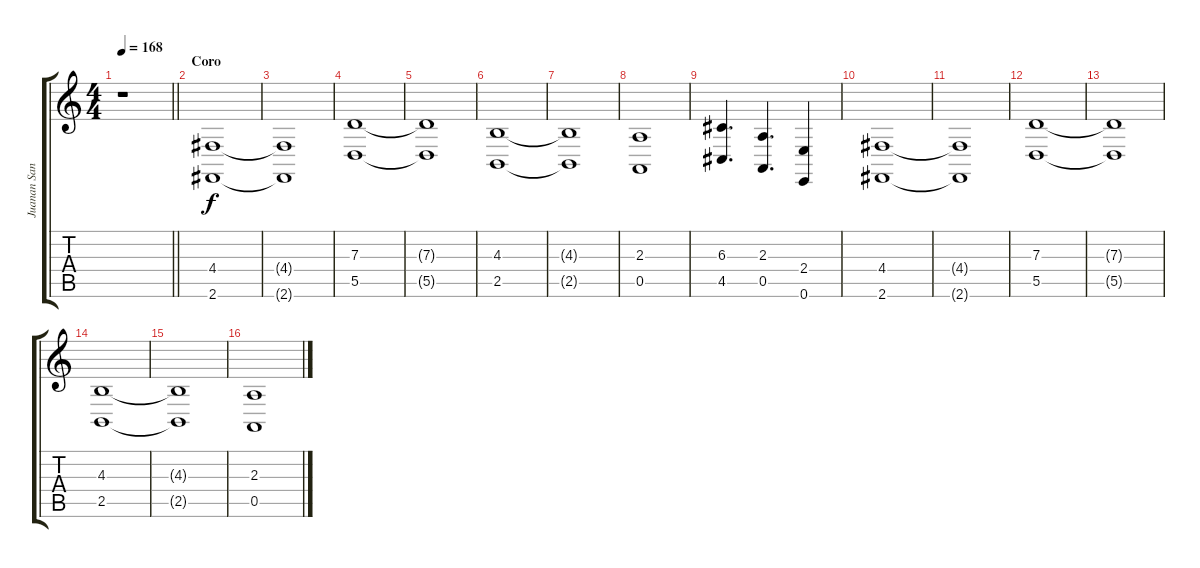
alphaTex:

\track ("Juanan San Martín" "Juanan San") {instrument synthstrings1}
\staff {score tabs}
\tuning (E4 B3 G3 D3 A2 E2) {hide}
\ts (4 4)
\tempo 168
\clef g2
\barLineRight lightlight
\ks c
r.1{dy f} |
\section ("" "Coro")
(4.4 2.6).1{volume 10} |
(4.4{t} 2.6{t}).1 |
(7.3 5.5).1 |
(7.3{t} 5.5{t}).1 |
(4.3 2.5).1 |
(4.3{t} 2.5{t}).1 |
(2.3 0.5).1 |
(6.3 4.5).4{d} (2.3 0.5).4{d} (2.4 0.6).4 |
(4.4 2.6).1 |
(4.4{t} 2.6{t}).1 |
(7.3 5.5).1 |
(7.3{t} 5.5{t}).1 |
(4.3 2.5).1 |
(4.3{t} 2.5{t}).1 |
(2.3 0.5).1
